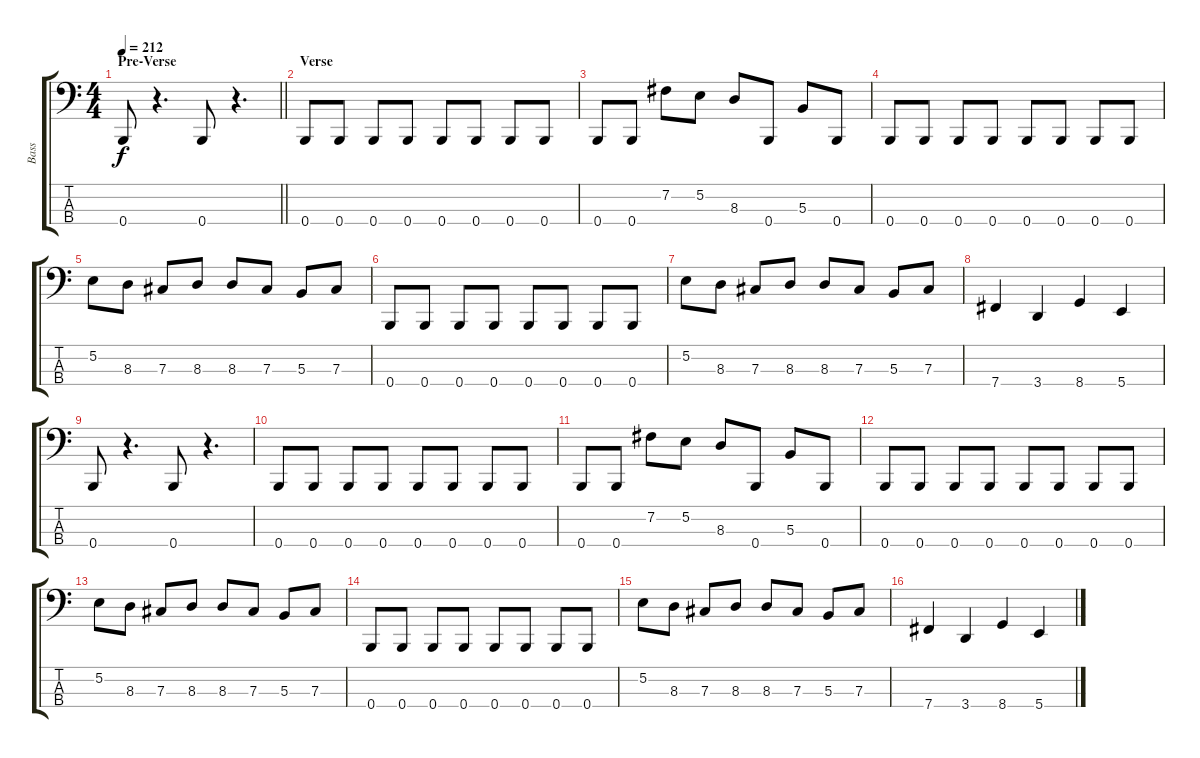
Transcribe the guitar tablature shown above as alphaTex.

\track ("Bass" "Bass") {instrument electricbasspick}
\staff {score tabs}
\tuning (E2 B1 Gb1 B0) {hide}
\ts (4 4)
\section ("" "Pre-Verse")
\tempo 212
\clef f4
\barLineRight lightlight
\ks c
0.4.8{dy f} r.4{d} 0.4.8 r.4{d} |
\section ("" "Verse")
0.4.8 0.4.8 0.4.8 0.4.8 0.4.8 0.4.8 0.4.8 0.4.8 |
0.4.8 0.4.8 7.2.8 5.2.8 8.3.8 0.4.8 5.3.8 0.4.8 |
0.4.8 0.4.8 0.4.8 0.4.8 0.4.8 0.4.8 0.4.8 0.4.8 |
5.2.8 8.3.8 7.3.8 8.3.8 8.3.8 7.3.8 5.3.8 7.3.8 |
0.4.8 0.4.8 0.4.8 0.4.8 0.4.8 0.4.8 0.4.8 0.4.8 |
5.2.8 8.3.8 7.3.8 8.3.8 8.3.8 7.3.8 5.3.8 7.3.8 |
7.4.4 3.4.4 8.4.4 5.4.4 |
0.4.8 r.4{d} 0.4.8 r.4{d} |
0.4.8 0.4.8 0.4.8 0.4.8 0.4.8 0.4.8 0.4.8 0.4.8 |
0.4.8 0.4.8 7.2.8 5.2.8 8.3.8 0.4.8 5.3.8 0.4.8 |
0.4.8 0.4.8 0.4.8 0.4.8 0.4.8 0.4.8 0.4.8 0.4.8 |
5.2.8 8.3.8 7.3.8 8.3.8 8.3.8 7.3.8 5.3.8 7.3.8 |
0.4.8 0.4.8 0.4.8 0.4.8 0.4.8 0.4.8 0.4.8 0.4.8 |
5.2.8 8.3.8 7.3.8 8.3.8 8.3.8 7.3.8 5.3.8 7.3.8 |
7.4.4 3.4.4 8.4.4 5.4.4
